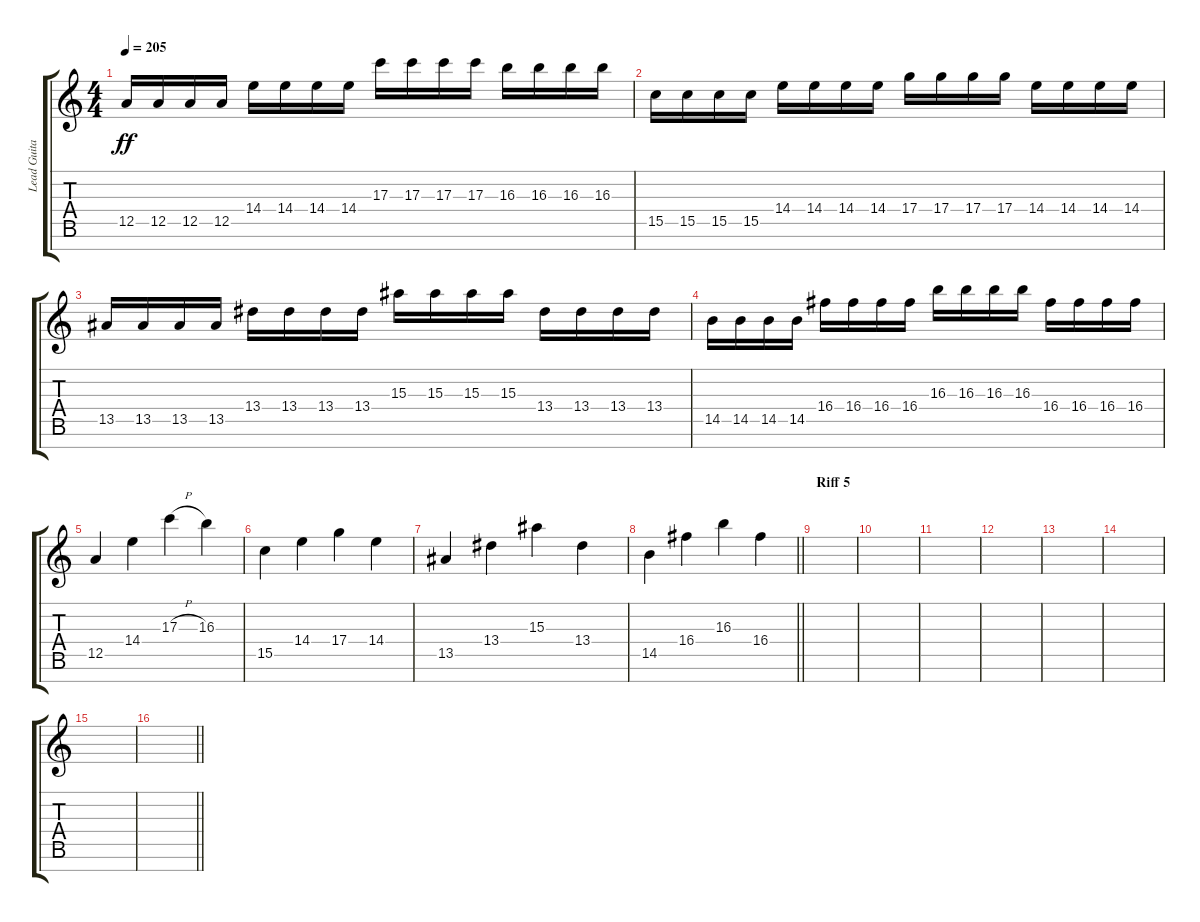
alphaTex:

\track ("Lead Guitar 1" "Lead Guita") {instrument distortionguitar}
\staff {score tabs}
\tuning (E4 B3 G3 D3 A2 E2 B1) {hide}
\ts (4 4)
\tempo 205
\clef g2
\ks c
12.5.16{dy ff} 12.5.16 12.5.16 12.5.16 14.4.16 14.4.16 14.4.16 14.4.16 17.3.16 17.3.16 17.3.16 17.3.16 16.3.16 16.3.16 16.3.16 16.3.16 |
15.5.16 15.5.16 15.5.16 15.5.16 14.4.16 14.4.16 14.4.16 14.4.16 17.4.16 17.4.16 17.4.16 17.4.16 14.4.16 14.4.16 14.4.16 14.4.16 |
13.5.16 13.5.16 13.5.16 13.5.16 13.4.16 13.4.16 13.4.16 13.4.16 15.3.16 15.3.16 15.3.16 15.3.16 13.4.16 13.4.16 13.4.16 13.4.16 |
14.5.16 14.5.16 14.5.16 14.5.16 16.4.16 16.4.16 16.4.16 16.4.16 16.3.16 16.3.16 16.3.16 16.3.16 16.4.16 16.4.16 16.4.16 16.4.16 |
12.5.4 14.4.4 17.3{h}.4 16.3.4 |
15.5.4 14.4.4 17.4.4 14.4.4 |
13.5.4 13.4.4 15.3.4 13.4.4 |
\barLineRight lightlight
14.5.4 16.4.4 16.3.4 16.4.4 |
\section ("" "Riff 5")
|
|
|
|
|
|
|
\barLineRight lightlight
